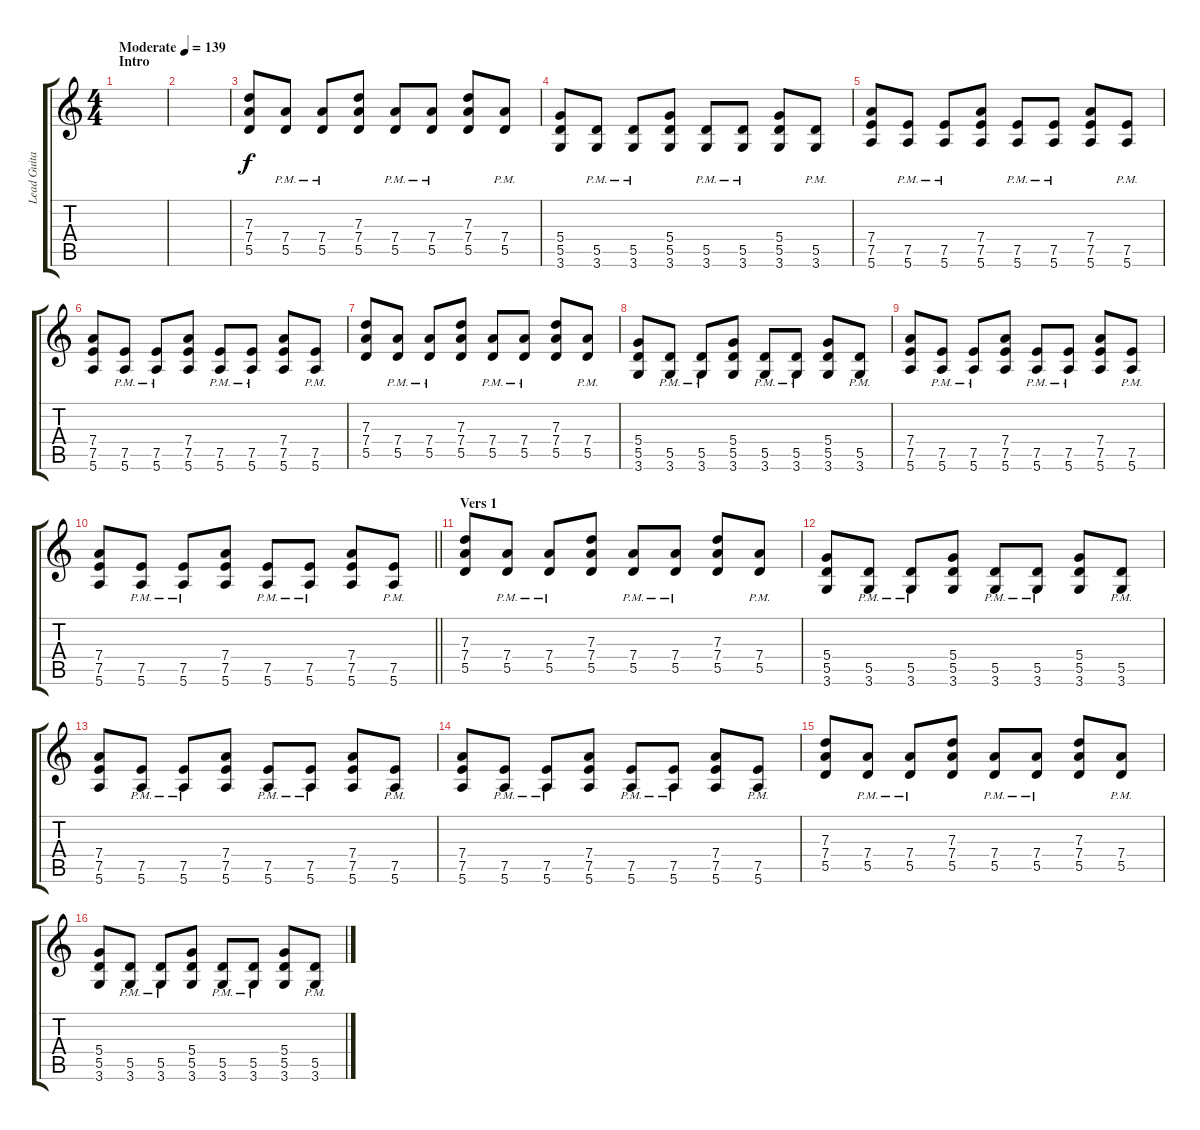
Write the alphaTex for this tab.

\track ("Lead Guitar" "Lead Guita") {instrument overdrivenguitar}
\staff {score tabs}
\tuning (E4 B3 G3 D3 A2 E2) {hide}
\ts (4 4)
\section ("" "Intro")
\tempo (139 "Moderate")
\clef g2
\ks c
|
|
(7.3 7.4 5.5).8 (7.4{pm} 5.5{pm}).8 (7.4{pm} 5.5{pm}).8 (7.3 7.4 5.5).8 (7.4{pm} 5.5{pm}).8 (7.4{pm} 5.5{pm}).8 (7.3 7.4 5.5).8 (7.4{pm} 5.5{pm}).8 |
(5.4 5.5 3.6).8 (5.5{pm} 3.6{pm}).8 (5.5{pm} 3.6{pm}).8 (5.4 5.5 3.6).8 (5.5{pm} 3.6{pm}).8 (5.5{pm} 3.6{pm}).8 (5.4 5.5 3.6).8 (5.5 3.6{pm}).8 |
(7.4 7.5 5.6).8 (7.5{pm} 5.6).8 (7.5{pm} 5.6).8 (7.4 7.5 5.6).8 (7.5{pm} 5.6).8 (7.5{pm} 5.6).8 (7.4 7.5 5.6).8 (7.5{pm} 5.6).8 |
(7.4 7.5 5.6).8 (7.5{pm} 5.6).8 (7.5{pm} 5.6).8 (7.4 7.5 5.6).8 (7.5{pm} 5.6).8 (7.5{pm} 5.6).8 (7.4 7.5 5.6).8 (7.5{pm} 5.6).8 |
(7.3 7.4 5.5).8 (7.4{pm} 5.5{pm}).8 (7.4{pm} 5.5{pm}).8 (7.3 7.4 5.5).8 (7.4{pm} 5.5{pm}).8 (7.4{pm} 5.5{pm}).8 (7.3 7.4 5.5).8 (7.4{pm} 5.5{pm}).8 |
(5.4 5.5 3.6).8 (5.5{pm} 3.6{pm}).8 (5.5{pm} 3.6{pm}).8 (5.4 5.5 3.6).8 (5.5{pm} 3.6{pm}).8 (5.5{pm} 3.6{pm}).8 (5.4 5.5 3.6).8 (5.5 3.6{pm}).8 |
(7.4 7.5 5.6).8 (7.5{pm} 5.6).8 (7.5{pm} 5.6).8 (7.4 7.5 5.6).8 (7.5{pm} 5.6).8 (7.5{pm} 5.6).8 (7.4 7.5 5.6).8 (7.5{pm} 5.6).8 |
\barLineRight lightlight
(7.4 7.5 5.6).8 (7.5{pm} 5.6).8 (7.5{pm} 5.6).8 (7.4 7.5 5.6).8 (7.5{pm} 5.6).8 (7.5{pm} 5.6).8 (7.4 7.5 5.6).8 (7.5{pm} 5.6).8 |
\section ("" "Vers 1")
(7.3 7.4 5.5).8 (7.4{pm} 5.5{pm}).8 (7.4{pm} 5.5{pm}).8 (7.3 7.4 5.5).8 (7.4{pm} 5.5{pm}).8 (7.4{pm} 5.5{pm}).8 (7.3 7.4 5.5).8 (7.4{pm} 5.5{pm}).8 |
(5.4 5.5 3.6).8 (5.5{pm} 3.6{pm}).8 (5.5{pm} 3.6{pm}).8 (5.4 5.5 3.6).8 (5.5{pm} 3.6{pm}).8 (5.5{pm} 3.6{pm}).8 (5.4 5.5 3.6).8 (5.5 3.6{pm}).8 |
(7.4 7.5 5.6).8 (7.5{pm} 5.6).8 (7.5{pm} 5.6).8 (7.4 7.5 5.6).8 (7.5{pm} 5.6).8 (7.5{pm} 5.6).8 (7.4 7.5 5.6).8 (7.5{pm} 5.6).8 |
(7.4 7.5 5.6).8 (7.5{pm} 5.6).8 (7.5{pm} 5.6).8 (7.4 7.5 5.6).8 (7.5{pm} 5.6).8 (7.5{pm} 5.6).8 (7.4 7.5 5.6).8 (7.5{pm} 5.6).8 |
(7.3 7.4 5.5).8 (7.4{pm} 5.5{pm}).8 (7.4{pm} 5.5{pm}).8 (7.3 7.4 5.5).8 (7.4{pm} 5.5{pm}).8 (7.4{pm} 5.5{pm}).8 (7.3 7.4 5.5).8 (7.4{pm} 5.5{pm}).8 |
(5.4 5.5 3.6).8 (5.5{pm} 3.6{pm}).8 (5.5{pm} 3.6{pm}).8 (5.4 5.5 3.6).8 (5.5{pm} 3.6{pm}).8 (5.5{pm} 3.6{pm}).8 (5.4 5.5 3.6).8 (5.5 3.6{pm}).8
